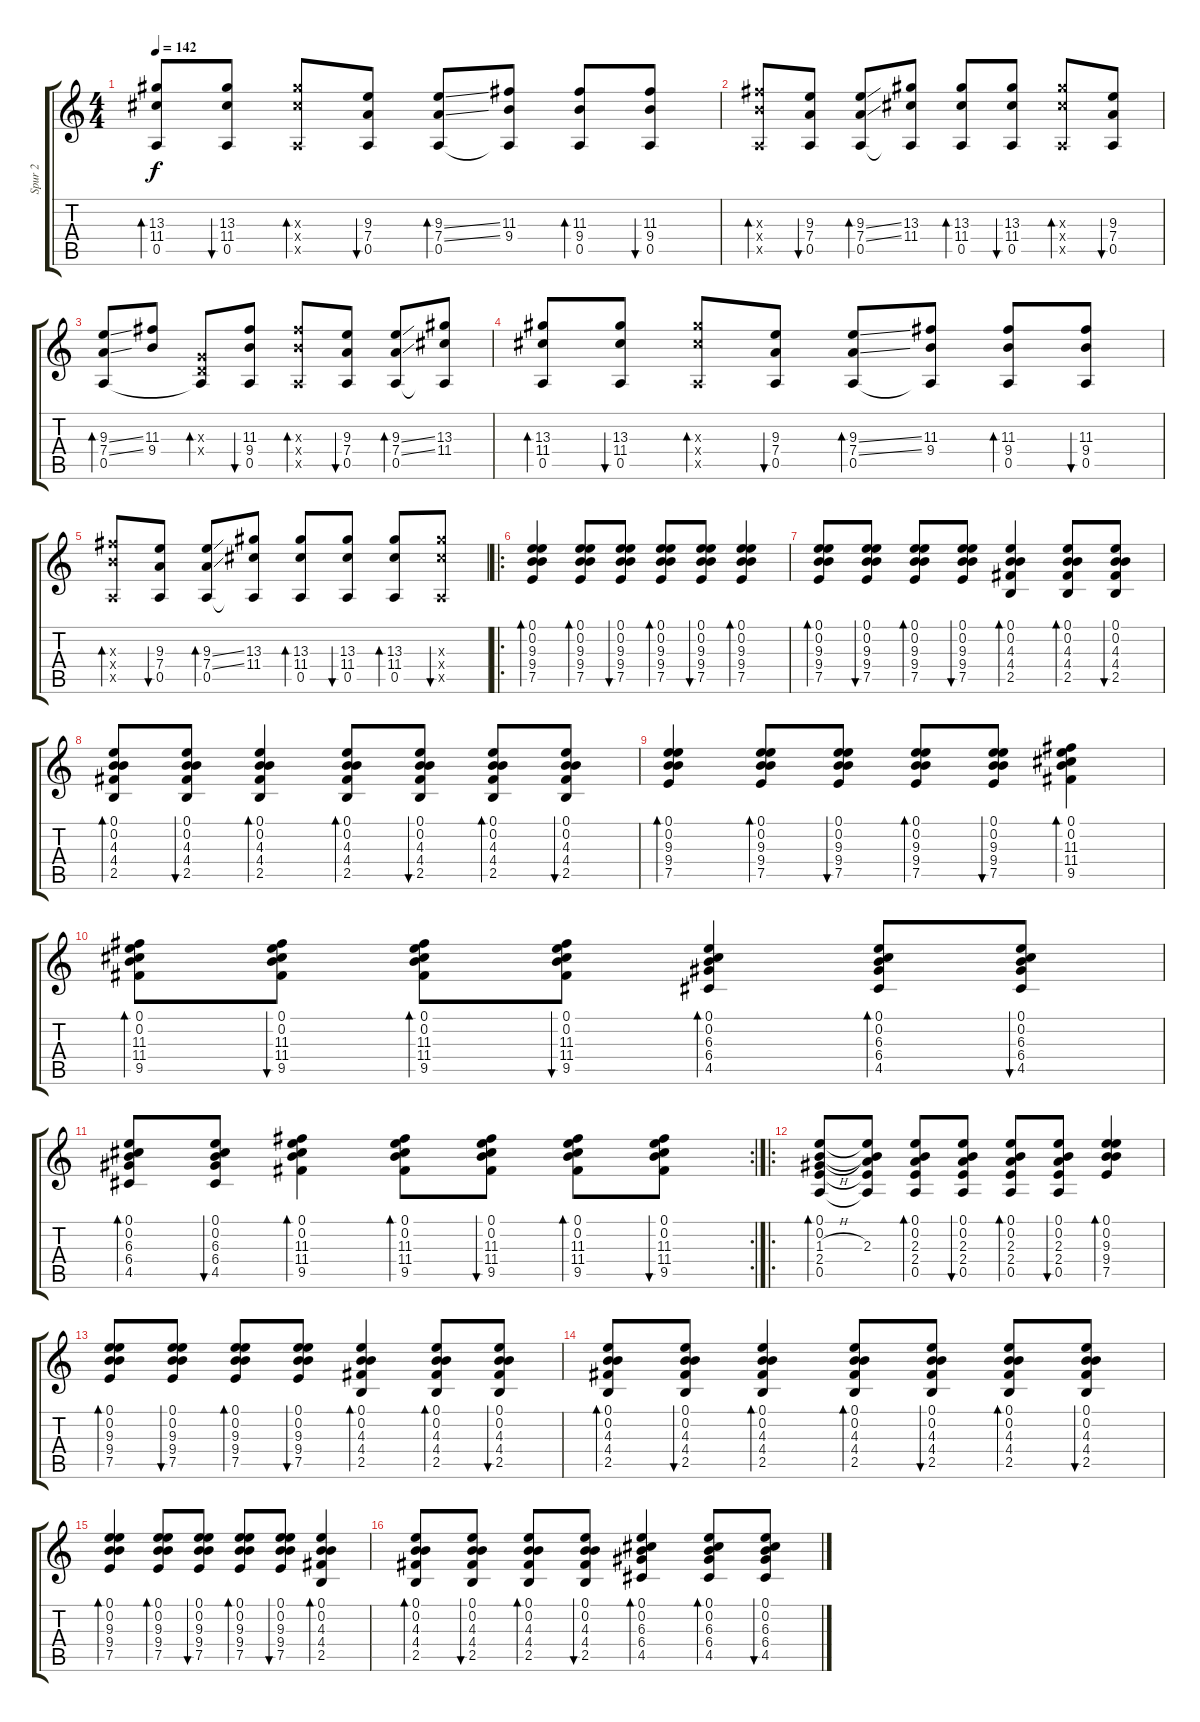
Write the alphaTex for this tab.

\track ("Spur 2" "Spur 2") {instrument acousticguitarnylon}
\staff {score tabs}
\tuning (E4 B3 G3 D3 A2 E2) {hide}
\ts (4 4)
\tempo 142
\clef g2
\ks c
(13.3 11.4 0.5).8{bd 60 dy f} (13.3 11.4 0.5).8{bu 60} (13.3{x} 11.4{x} 0.5{x}).8{bd 60} (9.3 7.4 0.5).8{bu 60} (9.3{ss} 7.4{ss} 0.5).8{bd 60} (11.3 9.4 0.5{t}).8 (11.3 9.4 0.5).8{bd 60} (11.3 9.4 0.5).8{bu 60} |
(11.3{x} 9.4{x} 0.5{x}).8{bd 60} (9.3 7.4 0.5).8{bu 60} (9.3{ss} 7.4{ss} 0.5).8{bd 60} (13.3 11.4 0.5{t}).8 (13.3 11.4 0.5).8{bd 60} (13.3 11.4 0.5).8{bu 60} (13.3{x} 11.4{x} 0.5{x}).8{bd 60} (9.3 7.4 0.5).8{bu 60} |
(9.3{ss} 7.4{ss} 0.5).8{bd 120} (11.3 9.4).8 (0.3{x} 0.4{x} 0.5{t}).8{bd 120} (11.3 9.4 0.5).8{bu 60} (11.3{x} 9.4{x} 0.5{x}).8{bd 60} (9.3 7.4 0.5).8{bu 60} (9.3{ss} 7.4{ss} 0.5).8{bd 60} (13.3 11.4 0.5{t}).8 |
(13.3 11.4 0.5).8{bd 60} (13.3 11.4 0.5).8{bu 60} (13.3{x} 11.4{x} 0.5{x}).8{bd 60} (9.3 7.4 0.5).8{bu 60} (9.3{ss} 7.4{ss} 0.5).8{bd 60} (11.3 9.4 0.5{t}).8 (11.3 9.4 0.5).8{bd 60} (11.3 9.4 0.5).8{bu 60} |
(11.3{x} 9.4{x} 0.5{x}).8{bd 60} (9.3 7.4 0.5).8{bu 60} (9.3{ss} 7.4{ss} 0.5).8{bd 60} (13.3 11.4 0.5{t}).8 (13.3 11.4 0.5).8{bd 60} (13.3 11.4 0.5).8{bu 60} (13.3 11.4 0.5).8{bd 60} (13.3{x} 11.4{x} 0.5{x}).8{bu 60} |
\ro
(0.1 0.2 9.3 9.4 7.5).4{bd 60 volume 8} (0.1 0.2 9.3 9.4 7.5).8{bd 60} (0.1 0.2 9.3 9.4 7.5).8{bu 60} (0.1 0.2 9.3 9.4 7.5).8{bd 60} (0.1 0.2 9.3 9.4 7.5).8{bu 60} (0.1 0.2 9.3 9.4 7.5).4{bd 60} |
(0.1 0.2 9.3 9.4 7.5).8{bd 60} (0.1 0.2 9.3 9.4 7.5).8{bu 60} (0.1 0.2 9.3 9.4 7.5).8{bd 60} (0.1 0.2 9.3 9.4 7.5).8{bu 60} (0.1 0.2 4.3 4.4 2.5).4{bd 60} (0.1 0.2 4.3 4.4 2.5).8{bd 60} (0.1 0.2 4.3 4.4 2.5).8{bu 60} |
(0.1 0.2 4.3 4.4 2.5).8{bd 60} (0.1 0.2 4.3 4.4 2.5).8{bu 60} (0.1 0.2 4.3 4.4 2.5).4{bd 60} (0.1 0.2 4.3 4.4 2.5).8{bd 60} (0.1 0.2 4.3 4.4 2.5).8{bu 60} (0.1 0.2 4.3 4.4 2.5).8{bd 60} (0.1 0.2 4.3 4.4 2.5).8{bu 60} |
(0.1 0.2 9.3 9.4 7.5).4{bd 60} (0.1 0.2 9.3 9.4 7.5).8{bd 60} (0.1 0.2 9.3 9.4 7.5).8{bu 60} (0.1 0.2 9.3 9.4 7.5).8{bd 60} (0.1 0.2 9.3 9.4 7.5).8{bu 60} (0.1 0.2 11.3 11.4 9.5).4{bd 60} |
(0.1 0.2 11.3 11.4 9.5).8{bd 60} (0.1 0.2 11.3 11.4 9.5).8{bu 60} (0.1 0.2 11.3 11.4 9.5).8{bd 60} (0.1 0.2 11.3 11.4 9.5).8{bu 60} (0.1 0.2 6.3 6.4 4.5).4{bd 60} (0.1 0.2 6.3 6.4 4.5).8{bd 60} (0.1 0.2 6.3 6.4 4.5).8{bu 60} |
\rc 2
(0.1 0.2 6.3 6.4 4.5).8{bd 60} (0.1 0.2 6.3 6.4 4.5).8{bu 60} (0.1 0.2 11.3 11.4 9.5).4{bd 60} (0.1 0.2 11.3 11.4 9.5).8{bd 60} (0.1 0.2 11.3 11.4 9.5).8{bu 60} (0.1 0.2 11.3 11.4 9.5).8{bd 60} (0.1 0.2 11.3 11.4 9.5).8{bu 60 volume 11} |
\ro
(0.1 0.2 1.3{h} 2.4 0.5).8{bd 60} (0.1{t} 0.2{t} 2.3 2.4{t} 0.5{t}).8 (0.1 0.2 2.3 2.4 0.5).8{bd 60} (0.1 0.2 2.3 2.4 0.5).8{bu 60} (0.1 0.2 2.3 2.4 0.5).8{bd 60} (0.1 0.2 2.3 2.4 0.5).8{bu 60} (0.1 0.2 9.3 9.4 7.5).4{bd 60} |
(0.1 0.2 9.3 9.4 7.5).8{bd 60} (0.1 0.2 9.3 9.4 7.5).8{bu 60} (0.1 0.2 9.3 9.4 7.5).8{bd 60} (0.1 0.2 9.3 9.4 7.5).8{bu 60} (0.1 0.2 4.3 4.4 2.5).4{bd 60} (0.1 0.2 4.3 4.4 2.5).8{bd 60} (0.1 0.2 4.3 4.4 2.5).8{bu 60} |
(0.1 0.2 4.3 4.4 2.5).8{bd 60} (0.1 0.2 4.3 4.4 2.5).8{bu 60} (0.1 0.2 4.3 4.4 2.5).4{bd 60} (0.1 0.2 4.3 4.4 2.5).8{bd 60} (0.1 0.2 4.3 4.4 2.5).8{bu 60} (0.1 0.2 4.3 4.4 2.5).8{bd 60} (0.1 0.2 4.3 4.4 2.5).8{bu 60} |
(0.1 0.2 9.3 9.4 7.5).4{bd 60} (0.1 0.2 9.3 9.4 7.5).8{bd 60} (0.1 0.2 9.3 9.4 7.5).8{bu 60} (0.1 0.2 9.3 9.4 7.5).8{bd 60} (0.1 0.2 9.3 9.4 7.5).8{bu 60} (0.1 0.2 4.3 4.4 2.5).4{bd 60} |
(0.1 0.2 4.3 4.4 2.5).8{bd 60} (0.1 0.2 4.3 4.4 2.5).8{bu 60} (0.1 0.2 4.3 4.4 2.5).8{bd 60} (0.1 0.2 4.3 4.4 2.5).8{bu 60} (0.1 0.2 6.3 6.4 4.5).4{bd 60} (0.1 0.2 6.3 6.4 4.5).8{bd 60} (0.1 0.2 6.3 6.4 4.5).8{bu 60}
